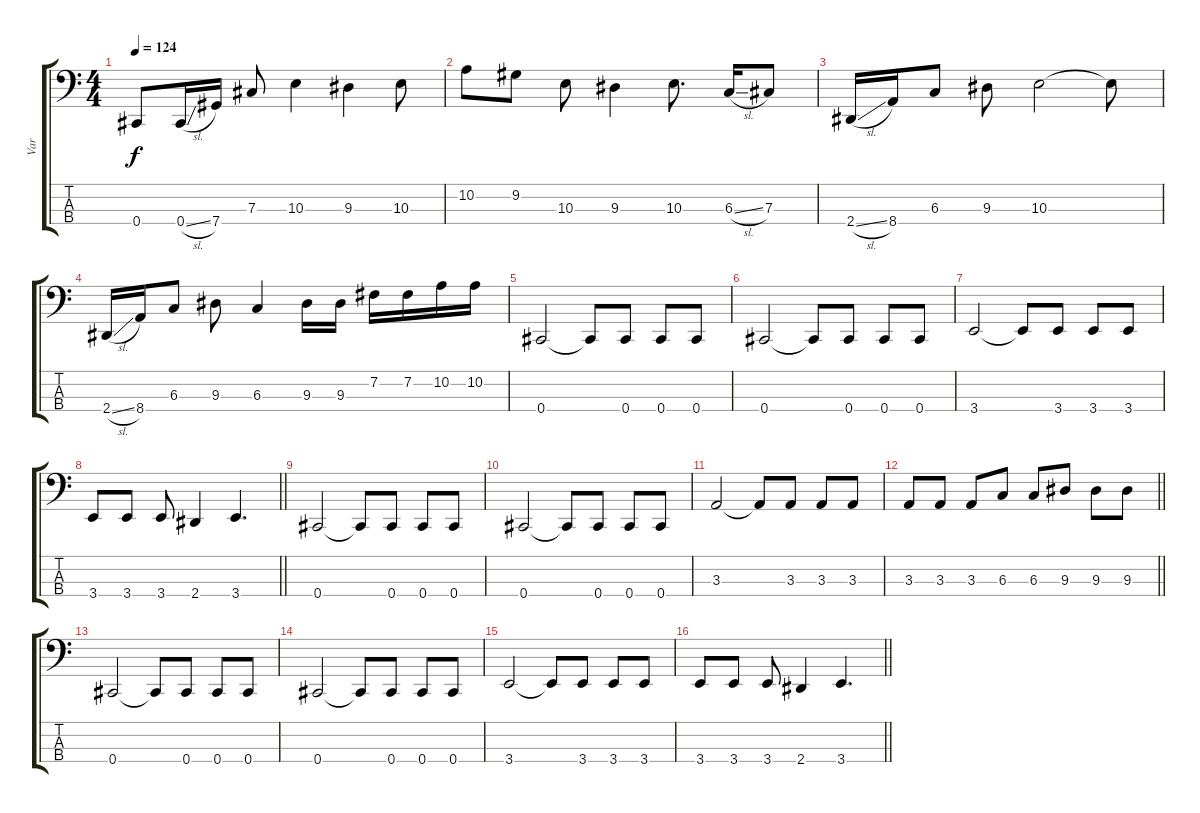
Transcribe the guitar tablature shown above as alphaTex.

\track ("Var" "Var") {instrument electricbasspick}
\staff {score tabs}
\tuning (E2 B1 Gb1 Db1) {hide}
\ts (4 4)
\tempo 124
\clef f4
\ks c
0.4.8{dy f} 0.4{sl}.16 7.4.16 7.3.8 10.3.4 9.3.4 10.3.8 |
10.2.8 9.2.8 10.3.8 9.3.4 10.3.8{d} 6.3{sl}.16 7.3.8 |
2.4{sl}.16 8.4.16 6.3.8 9.3.8 10.3.2 10.3{t}.8 |
2.4{sl}.16 8.4.16 6.3.8 9.3.8 6.3.4 9.3.16 9.3.16 7.2.16 7.2.16 10.2.16 10.2.16 |
0.4.2 0.4{t}.8 0.4.8 0.4.8 0.4.8 |
0.4.2 0.4{t}.8 0.4.8 0.4.8 0.4.8 |
3.4.2 3.4{t}.8 3.4.8 3.4.8 3.4.8 |
\barLineRight lightlight
3.4.8 3.4.8 3.4.8 2.4.4 3.4.4{d} |
0.4.2 0.4{t}.8 0.4.8 0.4.8 0.4.8 |
0.4.2 0.4{t}.8 0.4.8 0.4.8 0.4.8 |
3.3.2 3.3{t}.8 3.3.8 3.3.8 3.3.8 |
\barLineRight lightlight
3.3.8 3.3.8 3.3.8 6.3.8 6.3.8 9.3.8 9.3.8 9.3.8 |
0.4.2 0.4{t}.8 0.4.8 0.4.8 0.4.8 |
0.4.2 0.4{t}.8 0.4.8 0.4.8 0.4.8 |
3.4.2 3.4{t}.8 3.4.8 3.4.8 3.4.8 |
\barLineRight lightlight
3.4.8 3.4.8 3.4.8 2.4.4 3.4.4{d}
